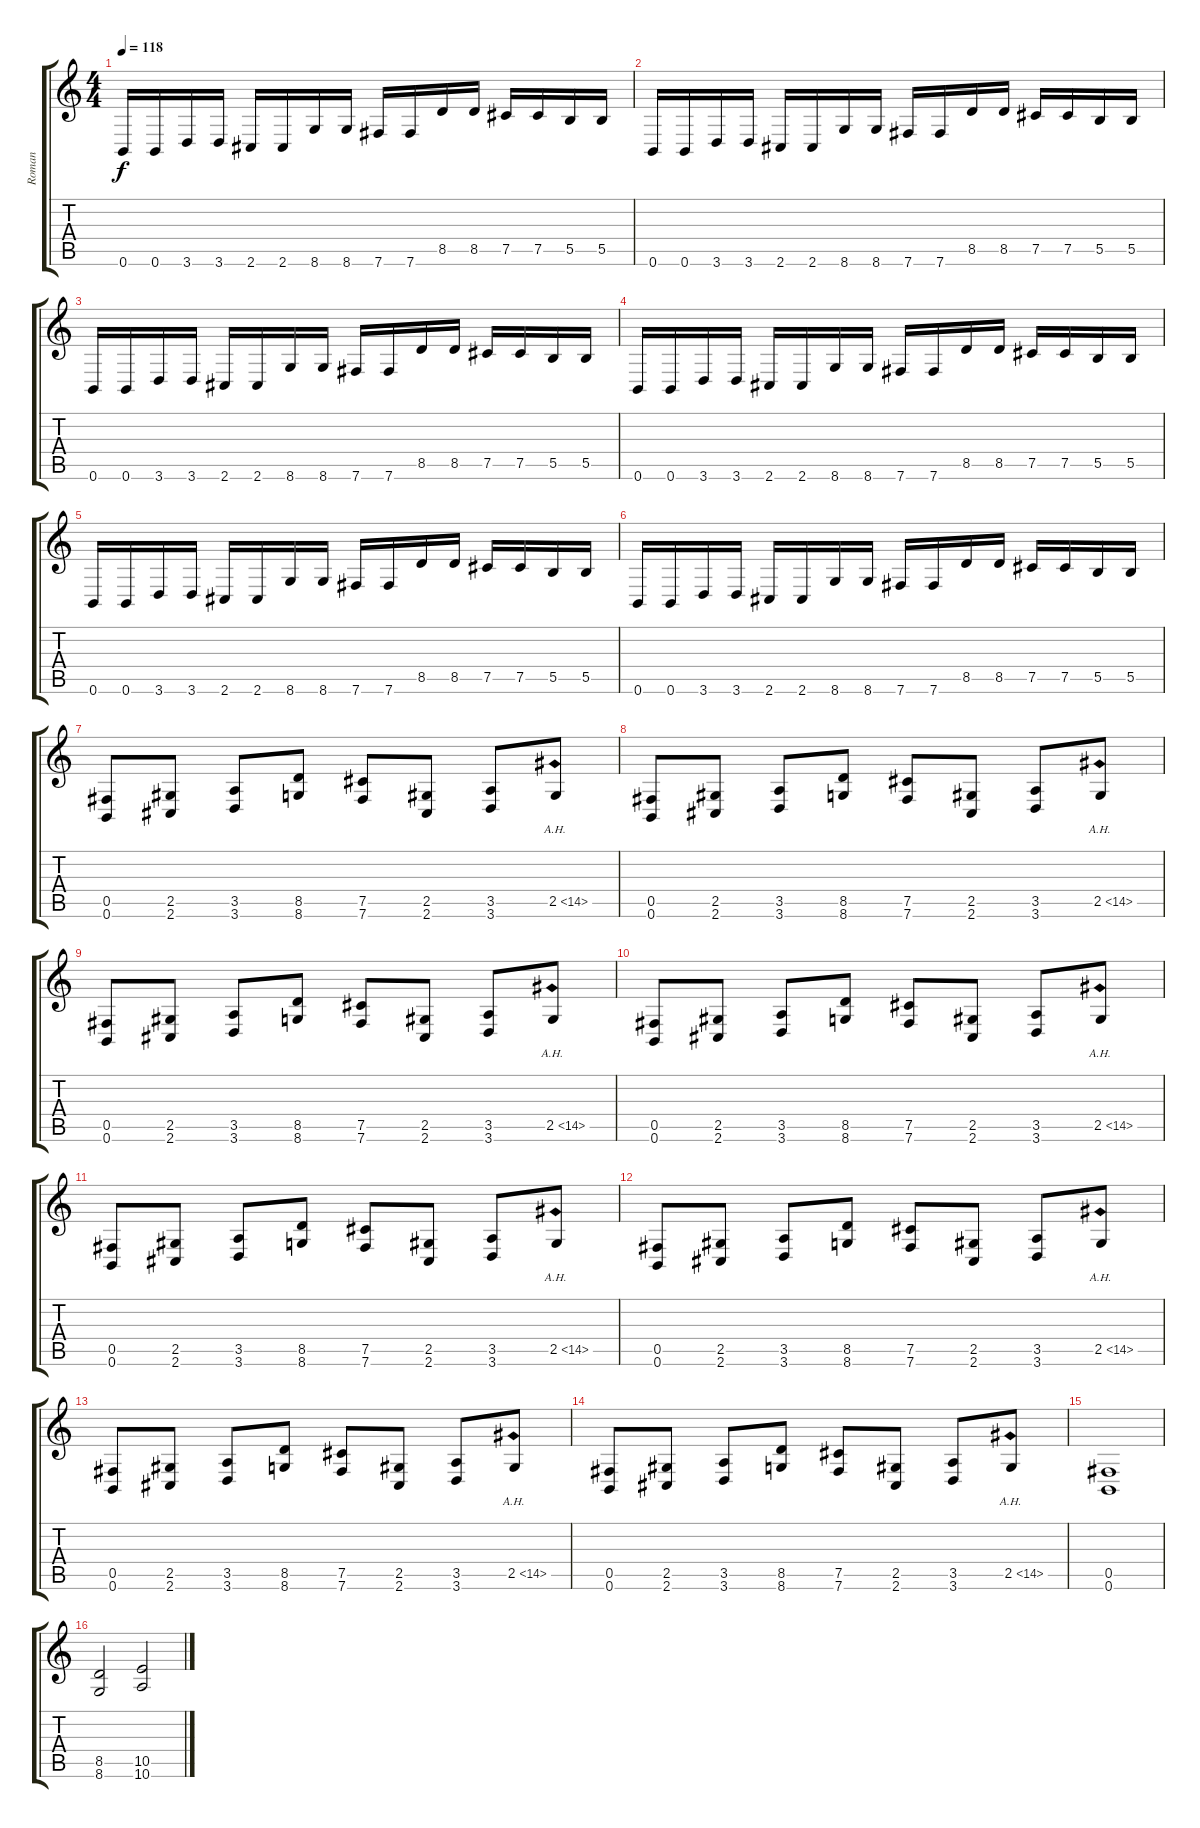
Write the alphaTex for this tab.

\track ("Roman" "Roman") {instrument overdrivenguitar}
\staff {score tabs}
\tuning (Db4 Ab3 E3 B2 Gb2 B1) {hide}
\ts (4 4)
\tempo 118
\clef g2
\ks c
0.6.16{dy f} 0.6.16 3.6.16 3.6.16 2.6.16 2.6.16 8.6.16 8.6.16 7.6.16 7.6.16 8.5.16 8.5.16 7.5.16 7.5.16 5.5.16 5.5.16 |
0.6.16 0.6.16 3.6.16 3.6.16 2.6.16 2.6.16 8.6.16 8.6.16 7.6.16 7.6.16 8.5.16 8.5.16 7.5.16 7.5.16 5.5.16 5.5.16 |
0.6.16 0.6.16 3.6.16 3.6.16 2.6.16 2.6.16 8.6.16 8.6.16 7.6.16 7.6.16 8.5.16 8.5.16 7.5.16 7.5.16 5.5.16 5.5.16 |
0.6.16 0.6.16 3.6.16 3.6.16 2.6.16 2.6.16 8.6.16 8.6.16 7.6.16 7.6.16 8.5.16 8.5.16 7.5.16 7.5.16 5.5.16 5.5.16 |
0.6.16 0.6.16 3.6.16 3.6.16 2.6.16 2.6.16 8.6.16 8.6.16 7.6.16 7.6.16 8.5.16 8.5.16 7.5.16 7.5.16 5.5.16 5.5.16 |
0.6.16 0.6.16 3.6.16 3.6.16 2.6.16 2.6.16 8.6.16 8.6.16 7.6.16 7.6.16 8.5.16 8.5.16 7.5.16 7.5.16 5.5.16 5.5.16 |
(0.5 0.6).8 (2.5 2.6).8 (3.5 3.6).8 (8.5 8.6).8 (7.5 7.6).8 (2.5 2.6).8 (3.5 3.6).8 2.5{ah 12}.8 |
(0.5 0.6).8 (2.5 2.6).8 (3.5 3.6).8 (8.5 8.6).8 (7.5 7.6).8 (2.5 2.6).8 (3.5 3.6).8 2.5{ah 12}.8 |
(0.5 0.6).8 (2.5 2.6).8 (3.5 3.6).8 (8.5 8.6).8 (7.5 7.6).8 (2.5 2.6).8 (3.5 3.6).8 2.5{ah 12}.8 |
(0.5 0.6).8 (2.5 2.6).8 (3.5 3.6).8 (8.5 8.6).8 (7.5 7.6).8 (2.5 2.6).8 (3.5 3.6).8 2.5{ah 12}.8 |
(0.5 0.6).8 (2.5 2.6).8 (3.5 3.6).8 (8.5 8.6).8 (7.5 7.6).8 (2.5 2.6).8 (3.5 3.6).8 2.5{ah 12}.8 |
(0.5 0.6).8 (2.5 2.6).8 (3.5 3.6).8 (8.5 8.6).8 (7.5 7.6).8 (2.5 2.6).8 (3.5 3.6).8 2.5{ah 12}.8 |
(0.5 0.6).8 (2.5 2.6).8 (3.5 3.6).8 (8.5 8.6).8 (7.5 7.6).8 (2.5 2.6).8 (3.5 3.6).8 2.5{ah 12}.8 |
(0.5 0.6).8 (2.5 2.6).8 (3.5 3.6).8 (8.5 8.6).8 (7.5 7.6).8 (2.5 2.6).8 (3.5 3.6).8 2.5{ah 12}.8 |
(0.5 0.6).1 |
(8.5 8.6).2 (10.5 10.6).2
